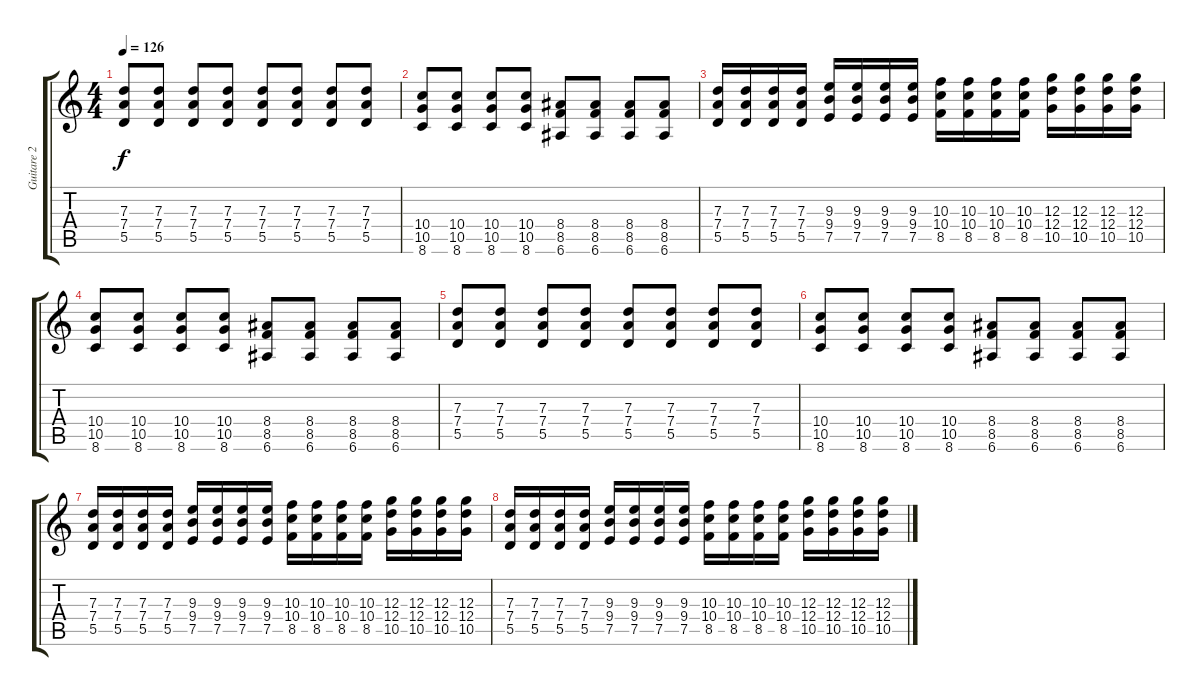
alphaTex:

\track ("Guitare 2" "Guitare 2") {instrument overdrivenguitar}
\staff {score tabs}
\tuning (E4 B3 G3 D3 A2 E2) {hide}
\ts (4 4)
\tempo 126
\clef g2
\ks c
(7.3 7.4 5.5).8{dy f} (7.3 7.4 5.5).8 (7.3 7.4 5.5).8 (7.3 7.4 5.5).8 (7.3 7.4 5.5).8 (7.3 7.4 5.5).8 (7.3 7.4 5.5).8 (7.3 7.4 5.5).8 |
(10.4 10.5 8.6).8 (10.4 10.5 8.6).8 (10.4 10.5 8.6).8 (10.4 10.5 8.6).8 (8.4 8.5 6.6).8 (8.4 8.5 6.6).8 (8.4 8.5 6.6).8 (8.4 8.5 6.6).8 |
(7.3 7.4 5.5).16 (7.3 7.4 5.5).16 (7.3 7.4 5.5).16 (7.3 7.4 5.5).16 (9.3 9.4 7.5).16 (9.3 9.4 7.5).16 (9.3 9.4 7.5).16 (9.3 9.4 7.5).16 (10.3 10.4 8.5).16 (10.3 10.4 8.5).16 (10.3 10.4 8.5).16 (10.3 10.4 8.5).16 (12.3 12.4 10.5).16 (12.3 12.4 10.5).16 (12.3 12.4 10.5).16 (12.3 12.4 10.5).16 |
(10.4 10.5 8.6).8 (10.4 10.5 8.6).8 (10.4 10.5 8.6).8 (10.4 10.5 8.6).8 (8.4 8.5 6.6).8 (8.4 8.5 6.6).8 (8.4 8.5 6.6).8 (8.4 8.5 6.6).8 |
(7.3 7.4 5.5).8 (7.3 7.4 5.5).8 (7.3 7.4 5.5).8 (7.3 7.4 5.5).8 (7.3 7.4 5.5).8 (7.3 7.4 5.5).8 (7.3 7.4 5.5).8 (7.3 7.4 5.5).8 |
(10.4 10.5 8.6).8 (10.4 10.5 8.6).8 (10.4 10.5 8.6).8 (10.4 10.5 8.6).8 (8.4 8.5 6.6).8 (8.4 8.5 6.6).8 (8.4 8.5 6.6).8 (8.4 8.5 6.6).8 |
(7.3 7.4 5.5).16 (7.3 7.4 5.5).16 (7.3 7.4 5.5).16 (7.3 7.4 5.5).16 (9.3 9.4 7.5).16 (9.3 9.4 7.5).16 (9.3 9.4 7.5).16 (9.3 9.4 7.5).16 (10.3 10.4 8.5).16 (10.3 10.4 8.5).16 (10.3 10.4 8.5).16 (10.3 10.4 8.5).16 (12.3 12.4 10.5).16 (12.3 12.4 10.5).16 (12.3 12.4 10.5).16 (12.3 12.4 10.5).16 |
(7.3 7.4 5.5).16 (7.3 7.4 5.5).16 (7.3 7.4 5.5).16 (7.3 7.4 5.5).16 (9.3 9.4 7.5).16 (9.3 9.4 7.5).16 (9.3 9.4 7.5).16 (9.3 9.4 7.5).16 (10.3 10.4 8.5).16 (10.3 10.4 8.5).16 (10.3 10.4 8.5).16 (10.3 10.4 8.5).16 (12.3 12.4 10.5).16 (12.3 12.4 10.5).16 (12.3 12.4 10.5).16 (12.3 12.4 10.5).16
